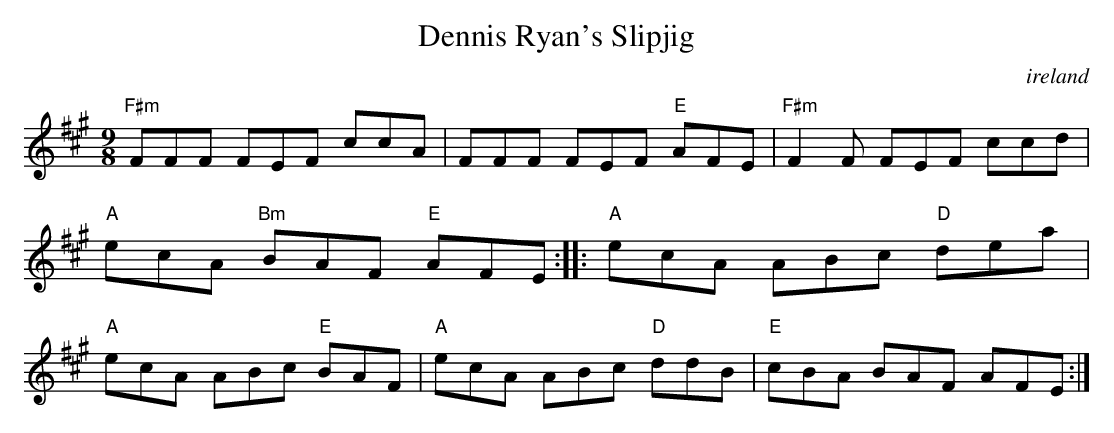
X:1
T:Dennis Ryan's Slipjig
O:ireland
M:9/8
K:F#m
"F#m"FFF FEF ccA|FFF FEF "E"AFE|\
"F#m"F2F FEF ccd|"A"ecA "Bm"BAF "E"AFE::\
"A"ecA ABc "D"dea|"A"ecA ABc "E"BAF|\
"A"ecA ABc "D"ddB|"E"cBA BAF AFE:|
